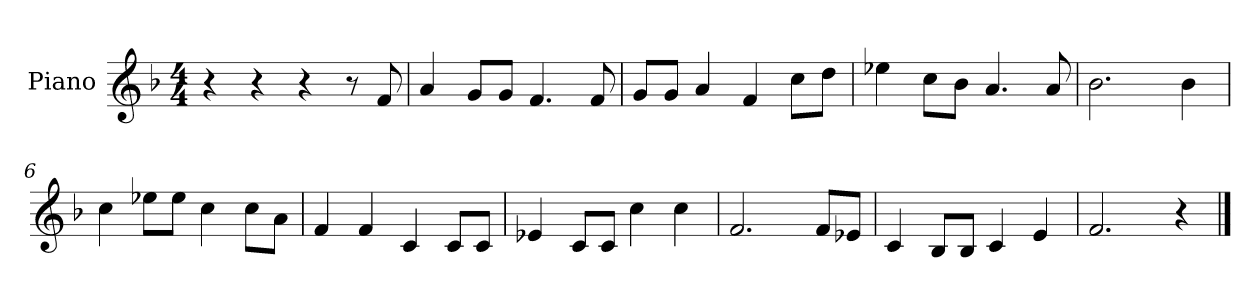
**kern
*part1
*staff1
*I"Piano
*I'Pno
*clefG2
*k[b-]
*F:
*M4/4
=1
4r
4r
4r
8r
8f/
=2
4a/
8g/L
8g/J
4.f/
8f/
=3
8g/L
8g/J
4a/
4f/
8cc\L
8dd\J
=4
4ee-X\
8cc\L
8b-\J
4.a/
8a/
=5
2.b-\
4b-\
=6
4cc\
8ee-X\L
8ee-\J
4cc\
8cc\L
8a\J
=7
4f/
4f/
4c/
8c/L
8c/J
=8
4e-X/
8c/L
8c/J
4cc\
4cc\
=9
2.f/
8f/L
8e-X/J
=10
4c/
8B-/L
8B-/J
4c/
4e/
=11
2.f/
4r
==
*-
